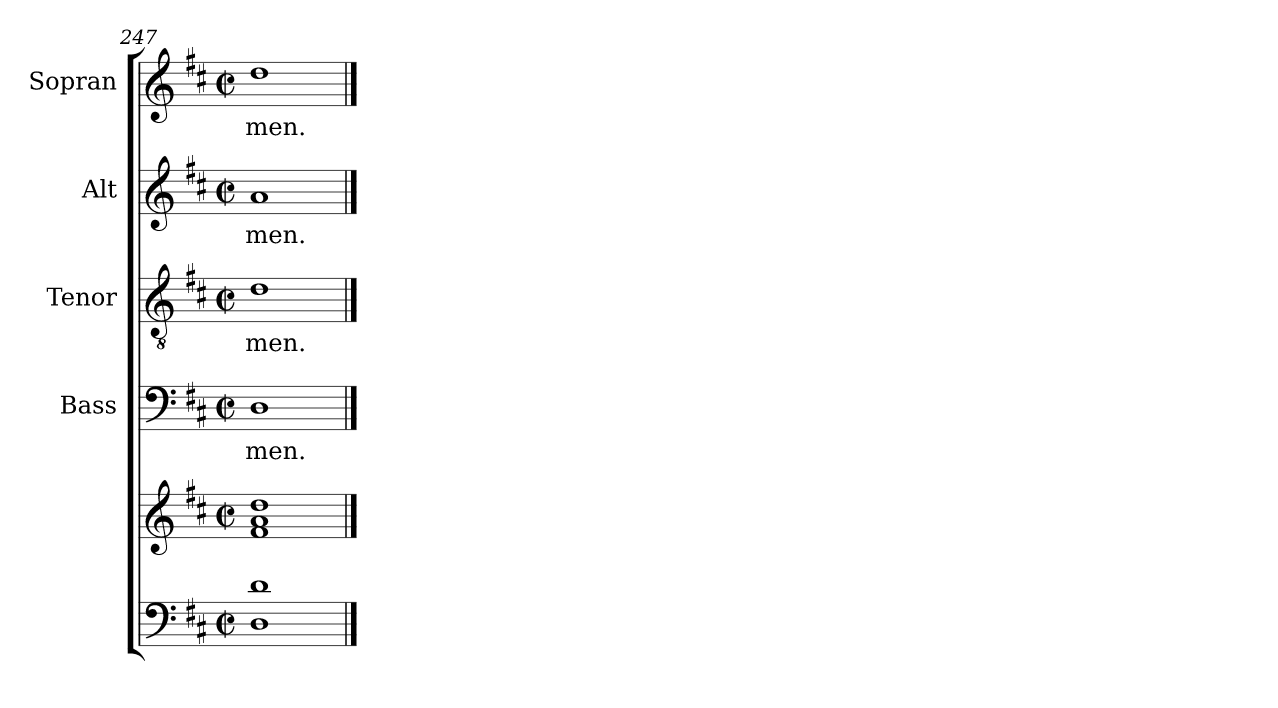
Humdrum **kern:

**kern	**kern	**kern	**text	**kern	**text	**kern	**text	**kern	**text
*part5	*part5	*part4	*part4	*part3	*part3	*part2	*part2	*part1	*part1
*staff6	*staff5	*staff4	*staff4	*staff3	*staff3	*staff2	*staff2	*staff1	*staff1
*	*	*I"Bass	*	*I"Tenor	*	*I"Alt	*	*I"Sopran	*
*	*	*I'B.	*	*I'T.	*	*I'A.	*	*I'S.	*
*clefF4	*clefG2	*clefF4	*	*clefGv2	*	*clefG2	*	*clefG2	*
*k[f#c#]	*k[f#c#]	*k[f#c#]	*	*k[f#c#]	*	*k[f#c#]	*	*k[f#c#]	*
*D:	*D:	*D:	*	*D:	*	*D:	*	*D:	*
*M2/2	*M2/2	*M2/2	*	*M2/2	*	*M2/2	*	*M2/2	*
*met(c|)	*met(c|)	*met(c|)	*	*met(c|)	*	*met(c|)	*	*met(c|)	*
=247	=247	=247	=247	=247	=247	=247	=247	=247	=247
!	!	!	!LO:LY:b	!	!LO:LY:b	!	!LO:LY:b	!	!LO:LY:b
1D 1d	1f# 1a 1dd	1D	-men.	1d	-men.	1a	-men.	1dd	-men.
==	==	==	==	==	==	==	==	==	==
*-	*-	*-	*-	*-	*-	*-	*-	*-	*-
